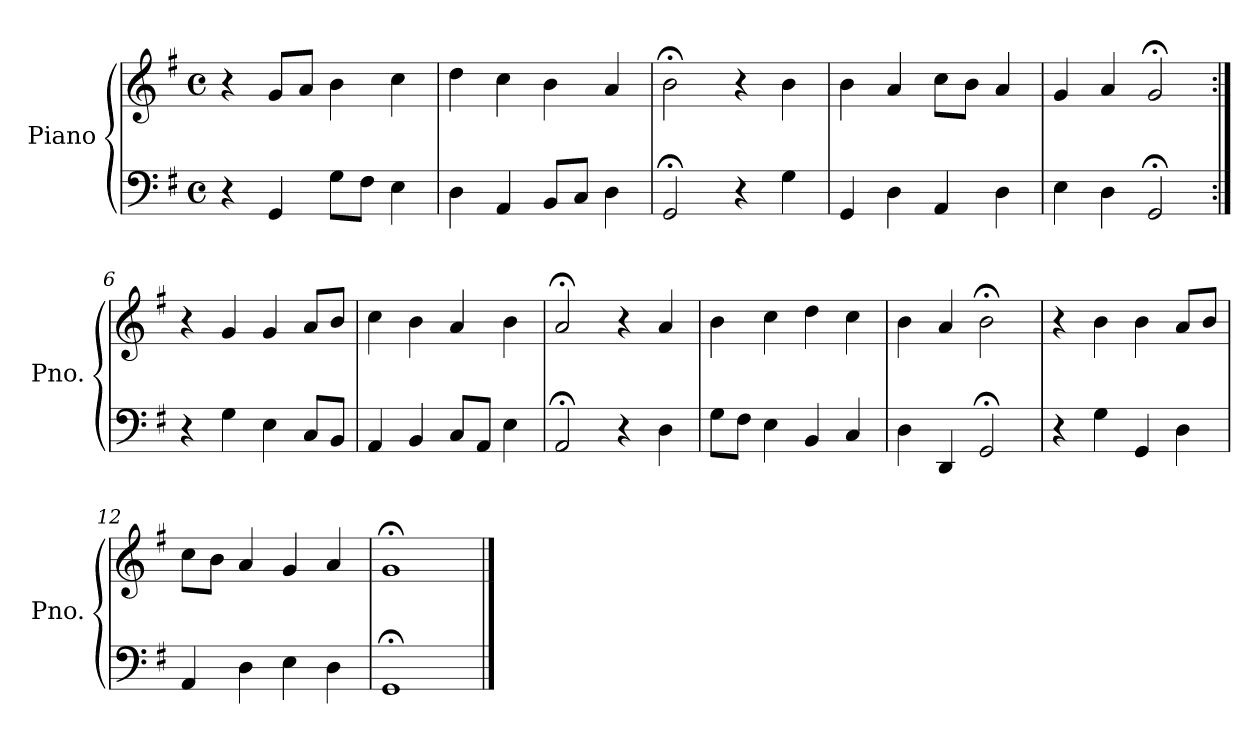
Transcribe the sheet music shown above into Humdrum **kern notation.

**kern	**kern
*part1	*part1
*staff2	*staff1
*I"Piano	*
*I'Pno.	*
*clefF4	*clefG2
*k[f#]	*k[f#]
*M4/4	*M4/4
*met(c)	*met(c)
=1	=1
4r	4r
4GG/	8g/L
.	8a/J
8G\L	4b\
8F#\J	.
4E\	4cc\
=2	=2
4D\	4dd\
4AA/	4cc\
8BB/L	4b\
8C/J	.
4D\	4a/
=3	=3
2GG;</	2b;<\
4r	4r
4G\	4b\
=4	=4
4GG/	4b\
4D\	4a/
4AA/	8cc\L
.	8b\J
4D\	4a/
=5	=5
4E\	4g/
4D\	4a/
2GG;</	2g;</
=6:|!	=6:|!
4r	4r
4G\	4g/
4E\	4g/
8C/L	8a/L
8BB/J	8b/J
!!LO:LB:g=z
=7	=7
4AA/	4cc\
4BB/	4b\
8C/L	4a/
8AA/J	.
4E\	4b\
=8	=8
2AA;</	2a;</
4r	4r
4D\	4a/
=9	=9
8G\L	4b\
8F#\J	.
4E\	4cc\
4BB/	4dd\
4C/	4cc\
=10	=10
4D\	4b\
4DD/	4a/
2GG;</	2b;<\
=11	=11
4r	4r
4G\	4b\
4GG/	4b\
4D\	8a/L
.	8b/J
=12	=12
4AA/	8cc\L
.	8b\J
4D\	4a/
4E\	4g/
4D\	4a/
=13	=13
1GG;<	1g;<
==	==
*-	*-
